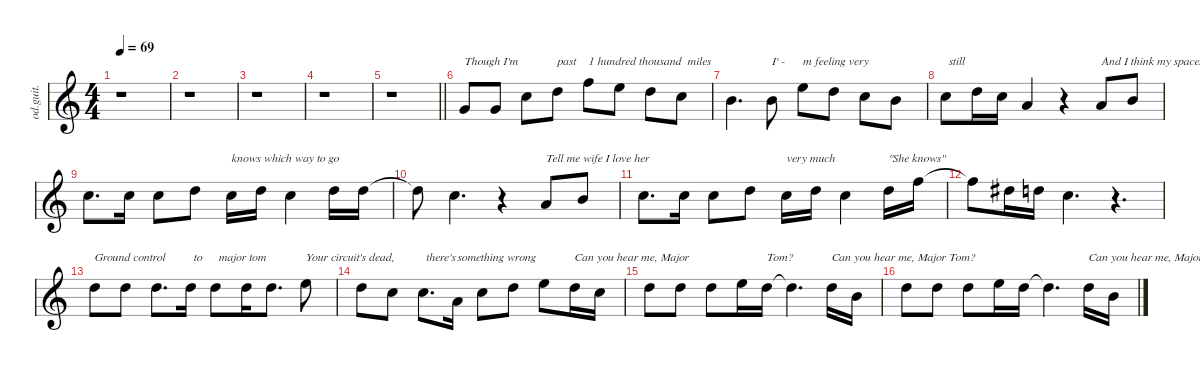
\defaultSystemsLayout 4
\hideDynamics
\bracketExtendMode groupsimilarinstruments
\otherSystemsTrackNameOrientation horizontal
\track ("Voice" "od.guit.") {defaultSystemsLayout 4 mute instrument overdrivenguitar}
\staff {score}
\tuning (E4 B3 G3 D3 A2 E2)
\ts (4 4)
\tempo 69
\clef g2
\ks c
r.1{dy f beam Down} |
r.1{beam Down} |
r.1{beam Down} |
r.1{beam Down} |
\barLineRight lightlight
r.1{beam Down} |
5.4.8{txt "Though I'm " dy fff beam Up} 5.4.8{beam Up} 5.3.8{beam Down} 7.3.8{txt "past " beam Down} 6.2.8{txt "1 hundred thousand  miles" beam Down} 5.2.8{beam Down} 7.3.8{beam Down} 5.3.8{beam Down} |
4.3.4{d beam Down} 4.3.8{txt "I' -" beam Down} 5.2.8{txt "m feeling very" beam Down} 7.3.8{beam Down} 5.3.8{beam Down} 4.3.8{beam Down} |
5.3.8{txt " still" beam Down} 7.3.16{beam Down} 5.3.16{beam Down} 7.4.4{beam Up} r.4{beam Up} 7.4.8{txt "And I think my spaceship " beam Up} 4.3.8{beam Up} |
5.3.8{d beam Down} 5.3.16{beam Down} 5.3.8{beam Down} 7.3.8{beam Down} 5.3.16{txt "knows which way to go" beam Down} 7.3.16{beam Down} 5.3.4{beam Down} 7.3.16{beam Down} 7.3.16{beam Down} |
7.3{t}.8{beam Down} 5.3.4{d beam Down} r.4{beam Down} 7.4.8{txt "Tell me wife I love her " beam Up} 4.3.8{beam Up} |
5.3.8{d beam Down} 5.3.16{beam Down} 5.3.8{beam Down} 7.3.8{beam Down} 5.3.16{txt "very much " beam Down} 7.3.16{beam Down} 5.3.4{beam Down} 7.3.16{txt "\"She knows\"" beam Down} 6.2.16{beam Down} |
6.2{t}.8{beam Down} 4.2{acc #}.16{beam Down} 7.3.16{beam Down} 5.3.4{d beam Down} r.4{d beam Down} |
7.3.8{txt "Ground control " beam Down} 7.3.8{beam Down} 7.3.8{d beam Down} 7.3.16{txt " to" beam Down} 7.3.8{txt " major tom" beam Down} 7.3.16{beam Down} 7.3.8{d beam Down} 5.2.8{txt "Your circuit's dead, " beam Down} |
7.3.8{beam Down} 5.3.8{beam Down} 5.3.8{d txt " there's " beam Down} 7.4.16{txt "something wrong" beam Down} 5.3.8{beam Down} 7.3.8{beam Down} 5.2.8{beam Down} 7.3.16{txt "Can you hear me, Major " beam Down} 5.3.16{beam Down} |
7.3.8{beam Down} 7.3.8{beam Down} 7.3.8{beam Down} 5.2.16{beam Down} 7.3.16{txt "Tom?" beam Down} 7.3{t}.4{d dy f beam Down} 7.3.16{txt "Can you hear me, Major Tom?" dy fff beam Down} 4.3.16{beam Down} |
7.3.8{beam Down} 7.3.8{beam Down} 7.3.8{beam Down} 5.2.16{beam Down} 7.3.16{beam Down} 7.3{t}.4{d dy f beam Down} 7.3.16{txt "Can you hear me, Major " dy fff beam Down} 4.3.16{beam Down}
